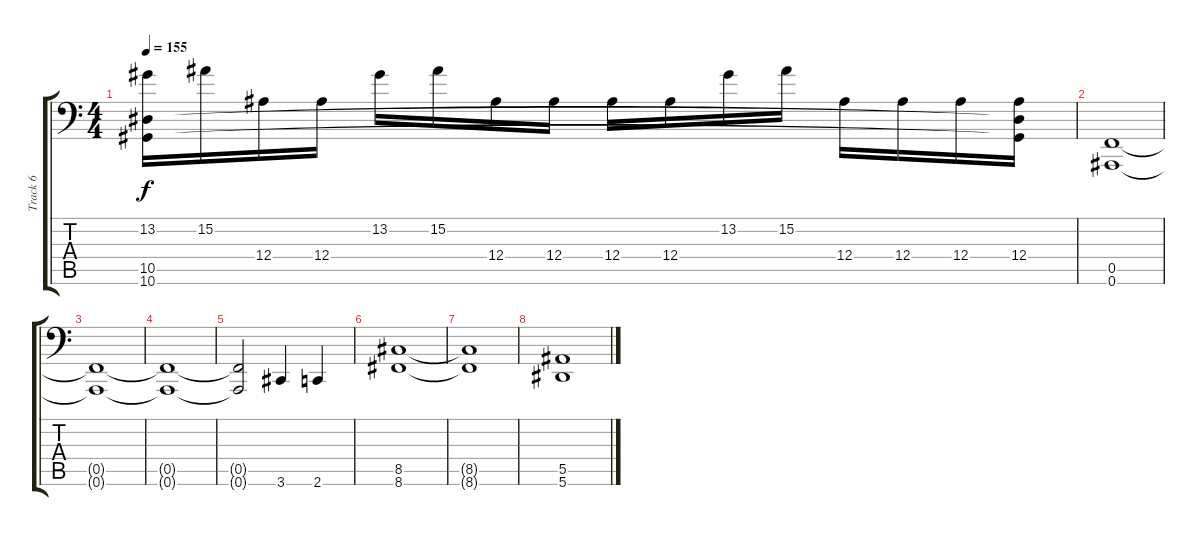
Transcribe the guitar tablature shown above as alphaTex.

\track ("Track 6" "Track 6") {instrument lead2sawtooth}
\staff {score tabs}
\tuning (C4 G3 Eb3 Bb2 F2 Bb1) {hide}
\ts (4 4)
\tempo 155
\clef f4
\ks c
(13.2 10.5 10.6).16{dy f} 15.2.16 12.4.16 12.4.16 13.2.16 15.2.16 12.4.16 12.4.16 12.4.16 12.4.16 13.2.16 15.2.16 12.4.16 12.4.16 12.4.16 (12.4 10.5{t} 10.6{t}).16 |
(0.5 0.6).1 |
(0.5{t} 0.6{t}).1 |
(0.5{t} 0.6{t}).1 |
(0.5{t} 0.6{t}).2 3.6.4 2.6.4 |
(8.5 8.6).1 |
(8.5{t} 8.6{t}).1 |
(5.5 5.6).1
